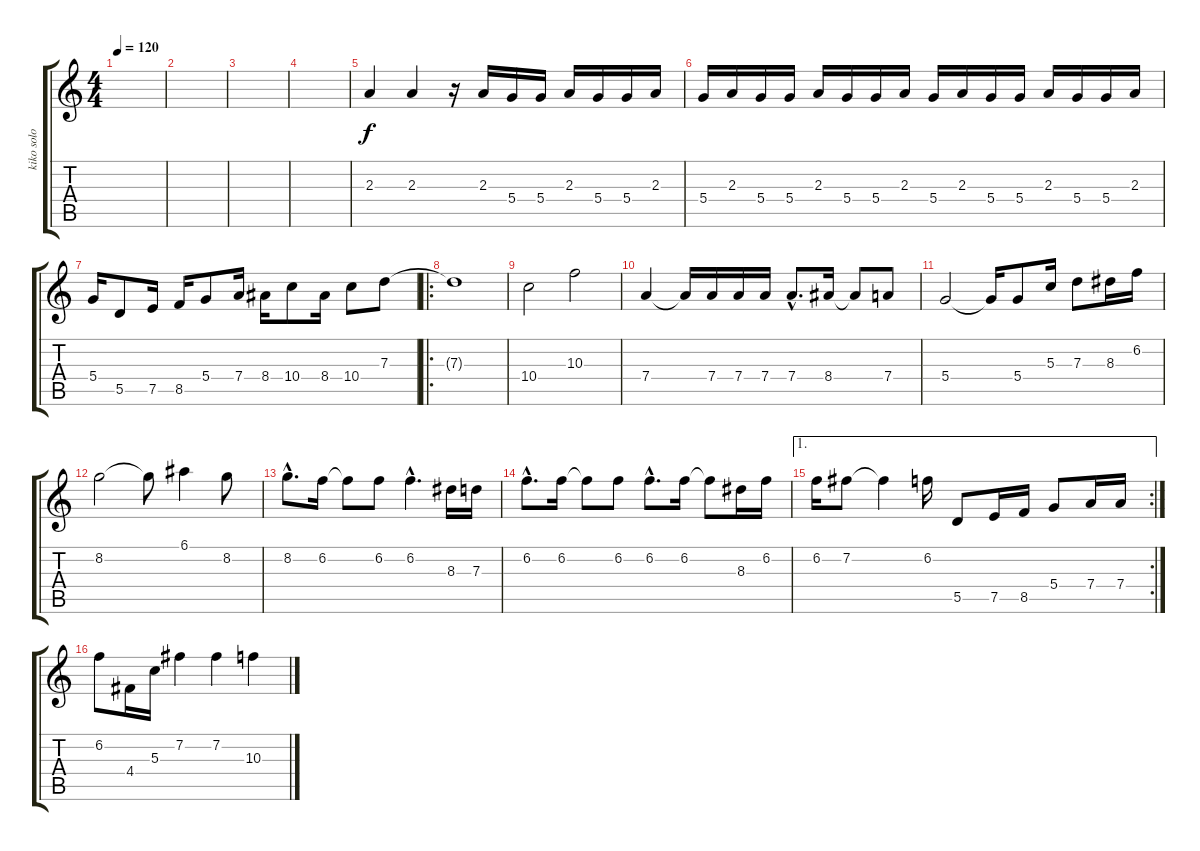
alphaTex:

\track ("kiko solo" "kiko solo") {instrument acousticguitarnylon}
\staff {score tabs}
\tuning (E4 B3 G3 D3 A2 E2) {hide}
\ts (4 4)
\tempo 120
\clef g2
\ks c
|
|
|
|
2.3.4 2.3.4 r.16 2.3.16 5.4.16 5.4.16 2.3.16 5.4.16 5.4.16 2.3.16 |
5.4.16 2.3.16 5.4.16 5.4.16 2.3.16 5.4.16 5.4.16 2.3.16 5.4.16 2.3.16 5.4.16 5.4.16 2.3.16 5.4.16 5.4.16 2.3.16 |
5.4.16 5.5.8 7.5.16 8.5.16 5.4.8 7.4.16 8.4.16 10.4.8 8.4.16 10.4.8 7.3.8 |
\ro
7.3{t}.1 |
10.4.2 10.3.2 |
7.4.4 7.4{t}.16 7.4.16 7.4.16 7.4.16 7.4{hac}.8{d} 8.4.16 8.4{t}.8 7.4.8 |
5.4.2 5.4{t}.16 5.4.8 5.3.16 7.3.8 8.3.16 6.2.16 |
8.2.2 8.2{t}.8 6.1.4 8.2.8 |
8.2{hac}.8{d} 6.2.16 6.2{t}.8 6.2.8 6.2{hac}.4{d} 8.3.16 7.3.16 |
6.2{hac}.8{d} 6.2.16 6.2{t}.8 6.2.8 6.2{hac}.8{d} 6.2.16 6.2{t}.8 8.3.16 6.2.16 |
\ae 1
\rc 2
6.2.16 7.2.8 7.2{t}.4 6.2.16 5.5.8 7.5.16 8.5.16 5.4.8 7.4.16 7.4.16 |
6.2.8 4.4.16 5.3.16 7.2.4 7.2.4 10.3.4
